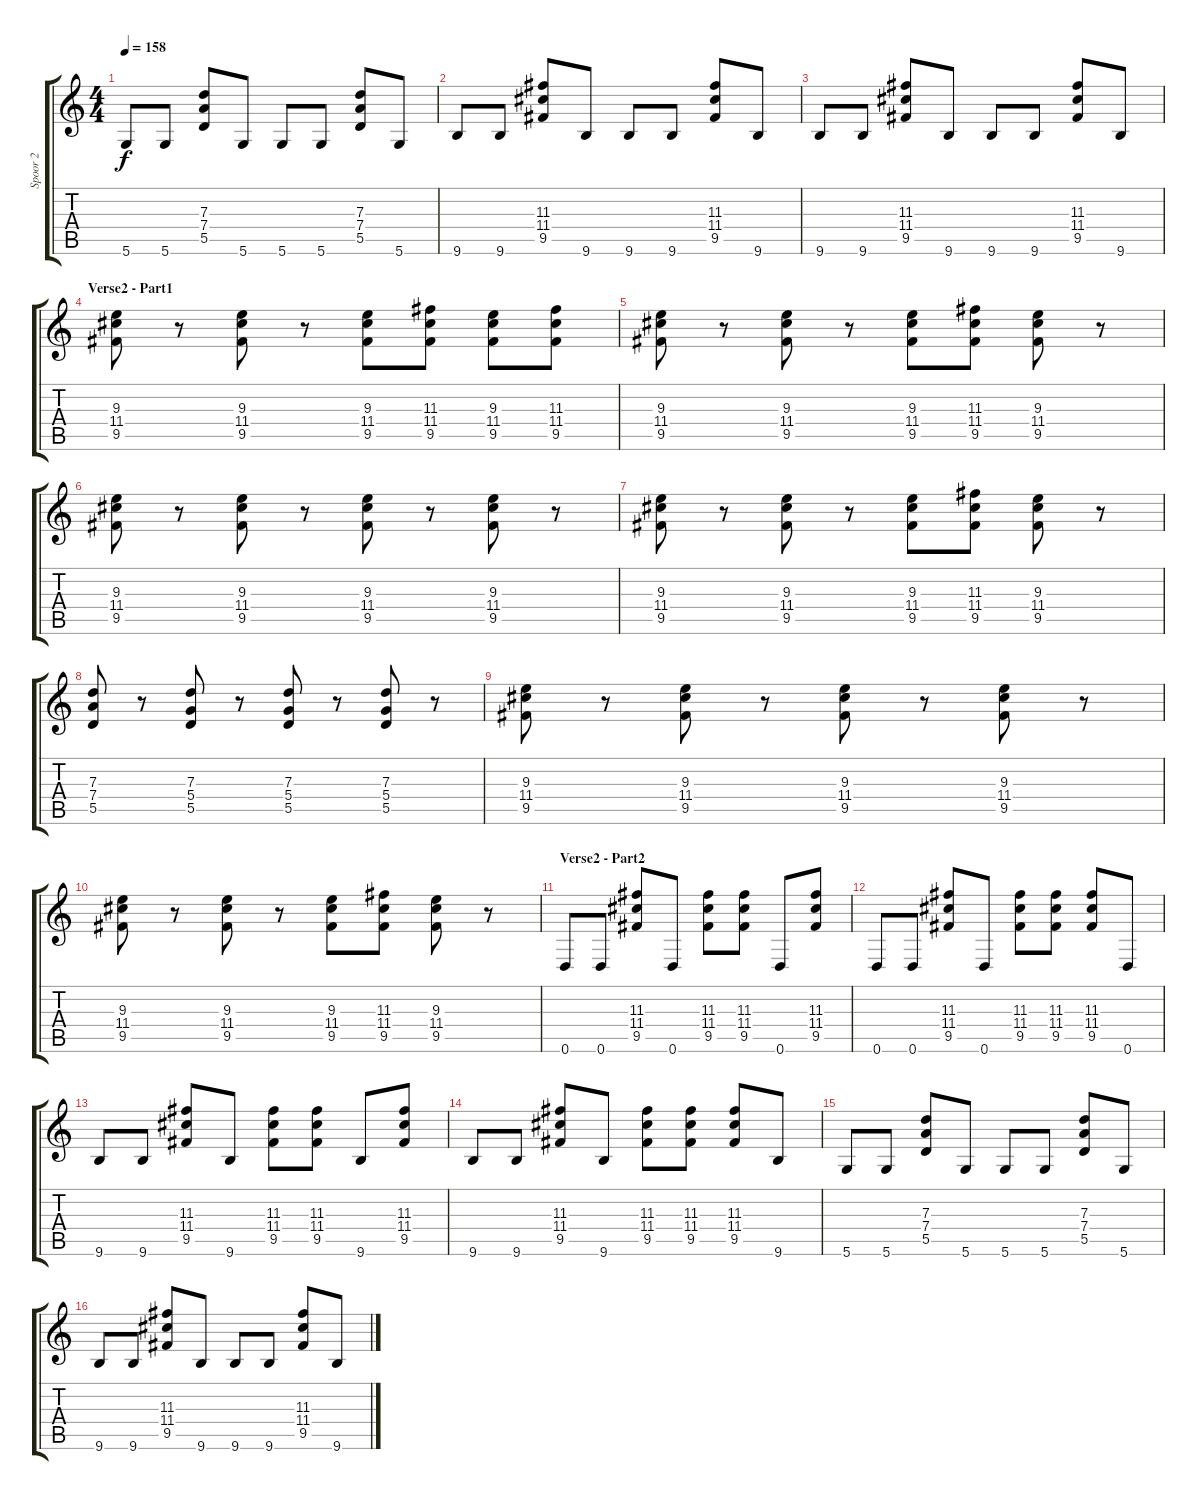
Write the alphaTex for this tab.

\track ("Spoor 2" "Spoor 2") {instrument overdrivenguitar}
\staff {score tabs}
\tuning (E4 B3 G3 D3 A2 D2) {hide}
\ts (4 4)
\tempo 158
\clef g2
\ks c
5.6.8{dy f} 5.6.8 (7.3 7.4 5.5).8 5.6.8 5.6.8 5.6.8 (7.3 7.4 5.5).8 5.6.8 |
9.6.8 9.6.8 (11.3 11.4 9.5).8 9.6.8 9.6.8 9.6.8 (11.3 11.4 9.5).8 9.6.8 |
9.6.8 9.6.8 (11.3 11.4 9.5).8 9.6.8 9.6.8 9.6.8 (11.3 11.4 9.5).8 9.6.8 |
\section ("" "Verse2 - Part1")
(9.3 11.4 9.5).8 r.8 (9.3 11.4 9.5).8 r.8 (9.3 11.4 9.5).8 (11.3 11.4 9.5).8 (9.3 11.4 9.5).8 (11.3 11.4 9.5).8 |
(9.3 11.4 9.5).8 r.8 (9.3 11.4 9.5).8 r.8 (9.3 11.4 9.5).8 (11.3 11.4 9.5).8 (9.3 11.4 9.5).8 r.8 |
(9.3 11.4 9.5).8 r.8 (9.3 11.4 9.5).8 r.8 (9.3 11.4 9.5).8 r.8 (9.3 11.4 9.5).8 r.8 |
(9.3 11.4 9.5).8 r.8 (9.3 11.4 9.5).8 r.8 (9.3 11.4 9.5).8 (11.3 11.4 9.5).8 (9.3 11.4 9.5).8 r.8 |
(7.3 7.4 5.5).8 r.8 (7.3 5.4 5.5).8 r.8 (7.3 5.4 5.5).8 r.8 (7.3 5.4 5.5).8 r.8 |
(9.3 11.4 9.5).8 r.8 (9.3 11.4 9.5).8 r.8 (9.3 11.4 9.5).8 r.8 (9.3 11.4 9.5).8 r.8 |
(9.3 11.4 9.5).8 r.8 (9.3 11.4 9.5).8 r.8 (9.3 11.4 9.5).8 (11.3 11.4 9.5).8 (9.3 11.4 9.5).8 r.8 |
\section ("" "Verse2 - Part2")
0.6.8 0.6.8 (11.3 11.4 9.5).8 0.6.8 (11.3 11.4 9.5).8 (11.3 11.4 9.5).8 0.6.8 (11.3 11.4 9.5).8 |
0.6.8 0.6.8 (11.3 11.4 9.5).8 0.6.8 (11.3 11.4 9.5).8 (11.3 11.4 9.5).8 (11.3 11.4 9.5).8 0.6.8 |
9.6.8 9.6.8 (11.3 11.4 9.5).8 9.6.8 (11.3 11.4 9.5).8 (11.3 11.4 9.5).8 9.6.8 (11.3 11.4 9.5).8 |
9.6.8 9.6.8 (11.3 11.4 9.5).8 9.6.8 (11.3 11.4 9.5).8 (11.3 11.4 9.5).8 (11.3 11.4 9.5).8 9.6.8 |
5.6.8 5.6.8 (7.3 7.4 5.5).8 5.6.8 5.6.8 5.6.8 (7.3 7.4 5.5).8 5.6.8 |
9.6.8 9.6.8 (11.3 11.4 9.5).8 9.6.8 9.6.8 9.6.8 (11.3 11.4 9.5).8 9.6.8
